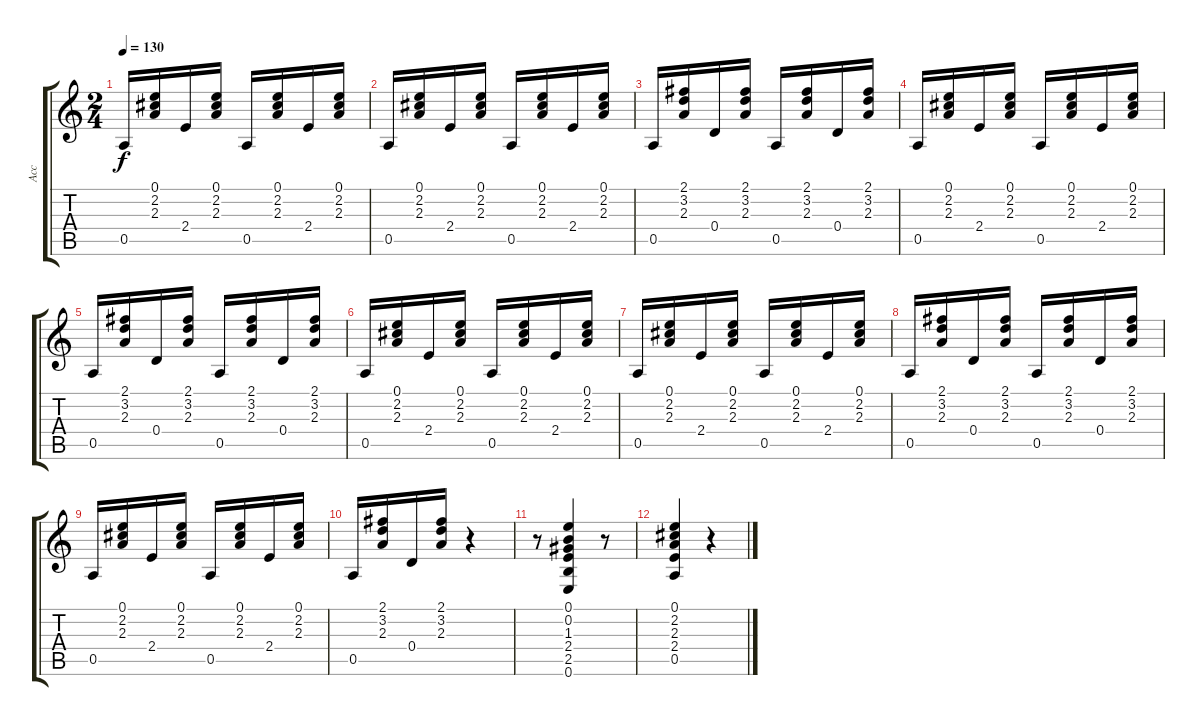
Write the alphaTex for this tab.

\track ("Acc" "Acc") {instrument acousticguitarnylon}
\staff {score tabs}
\tuning (E4 B3 G3 D3 A2 E2) {hide}
\ts (2 4)
\tempo 130
\clef g2
\ks c
0.5.16{dy f} (0.1 2.2 2.3).16 2.4.16 (0.1 2.2 2.3).16 0.5.16 (0.1 2.2 2.3).16 2.4.16 (0.1 2.2 2.3).16 |
0.5.16 (0.1 2.2 2.3).16 2.4.16 (0.1 2.2 2.3).16 0.5.16 (0.1 2.2 2.3).16 2.4.16 (0.1 2.2 2.3).16 |
0.5.16 (2.1 3.2 2.3).16 0.4.16 (2.1 3.2 2.3).16 0.5.16 (2.1 3.2 2.3).16 0.4.16 (2.1 3.2 2.3).16 |
0.5.16 (0.1 2.2 2.3).16 2.4.16 (0.1 2.2 2.3).16 0.5.16 (0.1 2.2 2.3).16 2.4.16 (0.1 2.2 2.3).16 |
0.5.16 (2.1 3.2 2.3).16 0.4.16 (2.1 3.2 2.3).16 0.5.16 (2.1 3.2 2.3).16 0.4.16 (2.1 3.2 2.3).16 |
0.5.16 (0.1 2.2 2.3).16 2.4.16 (0.1 2.2 2.3).16 0.5.16 (0.1 2.2 2.3).16 2.4.16 (0.1 2.2 2.3).16 |
0.5.16 (0.1 2.2 2.3).16 2.4.16 (0.1 2.2 2.3).16 0.5.16 (0.1 2.2 2.3).16 2.4.16 (0.1 2.2 2.3).16 |
0.5.16 (2.1 3.2 2.3).16 0.4.16 (2.1 3.2 2.3).16 0.5.16 (2.1 3.2 2.3).16 0.4.16 (2.1 3.2 2.3).16 |
0.5.16 (0.1 2.2 2.3).16 2.4.16 (0.1 2.2 2.3).16 0.5.16 (0.1 2.2 2.3).16 2.4.16 (0.1 2.2 2.3).16 |
0.5.16 (2.1 3.2 2.3).16 0.4.16 (2.1 3.2 2.3).16 r.4 |
r.8 (0.1 0.2 1.3 2.4 2.5 0.6).4 r.8 |
(0.1 2.2 2.3 2.4 0.5).4 r.4
